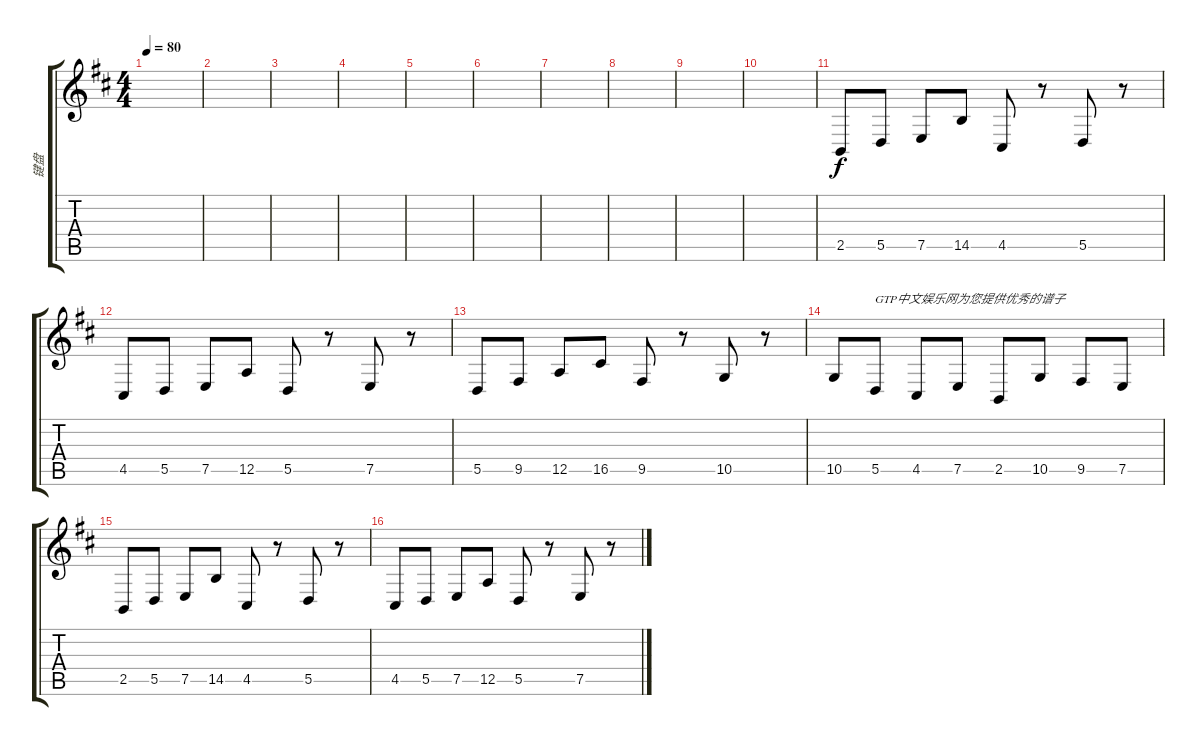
\track ("键盘" "键盘") {instrument stringensemble1}
\staff {score tabs}
\tuning (E4 B3 G3 D3 A2 E2) {hide}
\ts (4 4)
\tempo 80
\clef g2
\ks bminor
|
|
|
|
|
|
|
|
|
|
2.5.8 5.5.8 7.5.8 14.5.8 4.5.8 r.8 5.5.8 r.8 |
4.5.8 5.5.8 7.5.8 12.5.8 5.5.8 r.8 7.5.8 r.8 |
5.5.8 9.5.8 12.5.8 16.5.8 9.5.8 r.8 10.5.8 r.8 |
10.5.8 5.5.8{txt "GTP中文娱乐网为您提供优秀的谱子"} 4.5.8 7.5.8 2.5.8 10.5.8 9.5.8 7.5.8 |
2.5.8 5.5.8 7.5.8 14.5.8 4.5.8 r.8 5.5.8 r.8 |
4.5.8 5.5.8 7.5.8 12.5.8 5.5.8 r.8 7.5.8 r.8
